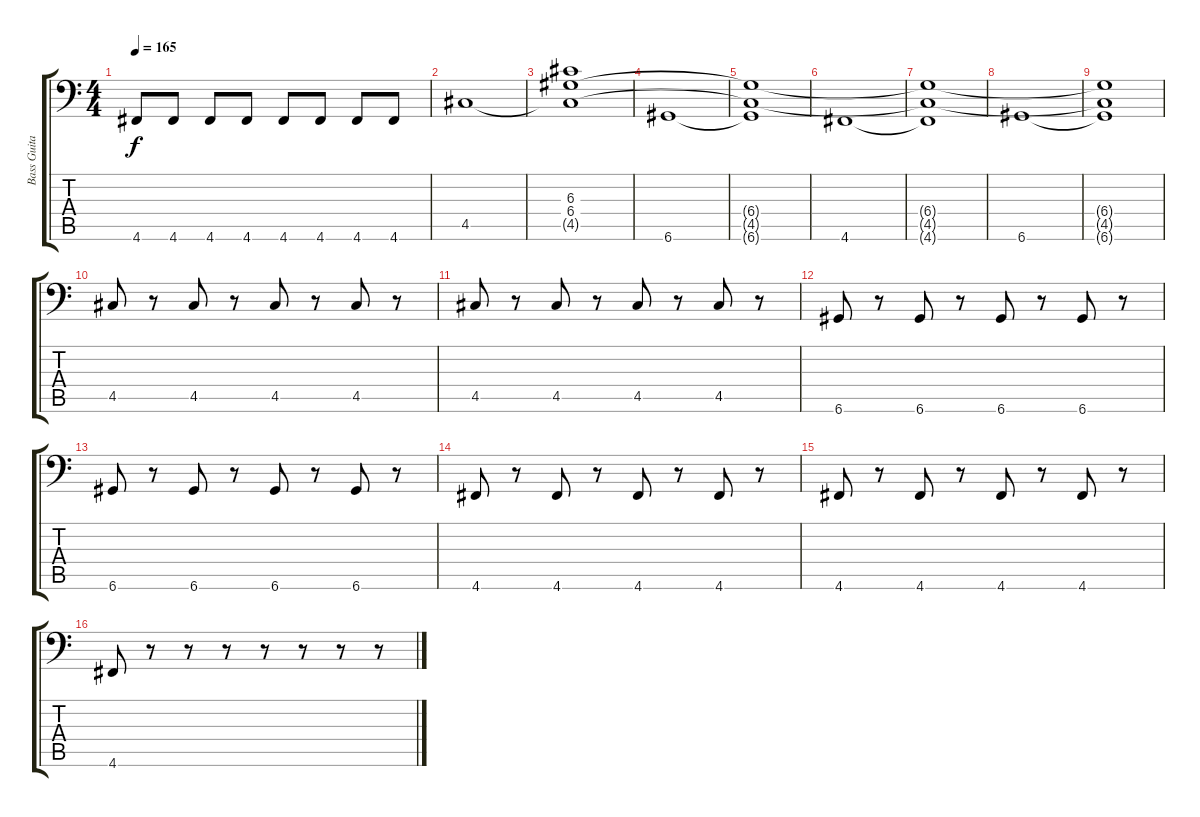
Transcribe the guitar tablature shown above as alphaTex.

\track ("Bass Guitar" "Bass Guita") {instrument electricbassfinger}
\staff {score tabs}
\tuning (E3 B2 G2 D2 A1 D1) {hide}
\ts (4 4)
\tempo 165
\clef f4
\ks c
4.6.8{dy f} 4.6.8 4.6.8 4.6.8 4.6.8 4.6.8 4.6.8 4.6.8 |
4.5.1 |
(6.3 6.4 4.5{t}).1 |
6.6.1 |
(6.4{t} 4.5{t} 6.6{t}).1 |
4.6.1 |
(6.4{t} 4.5{t} 4.6{t}).1 |
6.6.1 |
(6.4{t} 4.5{t} 6.6{t}).1 |
4.5.8 r.8 4.5.8 r.8 4.5.8 r.8 4.5.8 r.8 |
4.5.8 r.8 4.5.8 r.8 4.5.8 r.8 4.5.8 r.8 |
6.6.8 r.8 6.6.8 r.8 6.6.8 r.8 6.6.8 r.8 |
6.6.8 r.8 6.6.8 r.8 6.6.8 r.8 6.6.8 r.8 |
4.6.8 r.8 4.6.8 r.8 4.6.8 r.8 4.6.8 r.8 |
4.6.8 r.8 4.6.8 r.8 4.6.8 r.8 4.6.8 r.8 |
4.6.8 r.8 r.8 r.8 r.8 r.8 r.8 r.8
